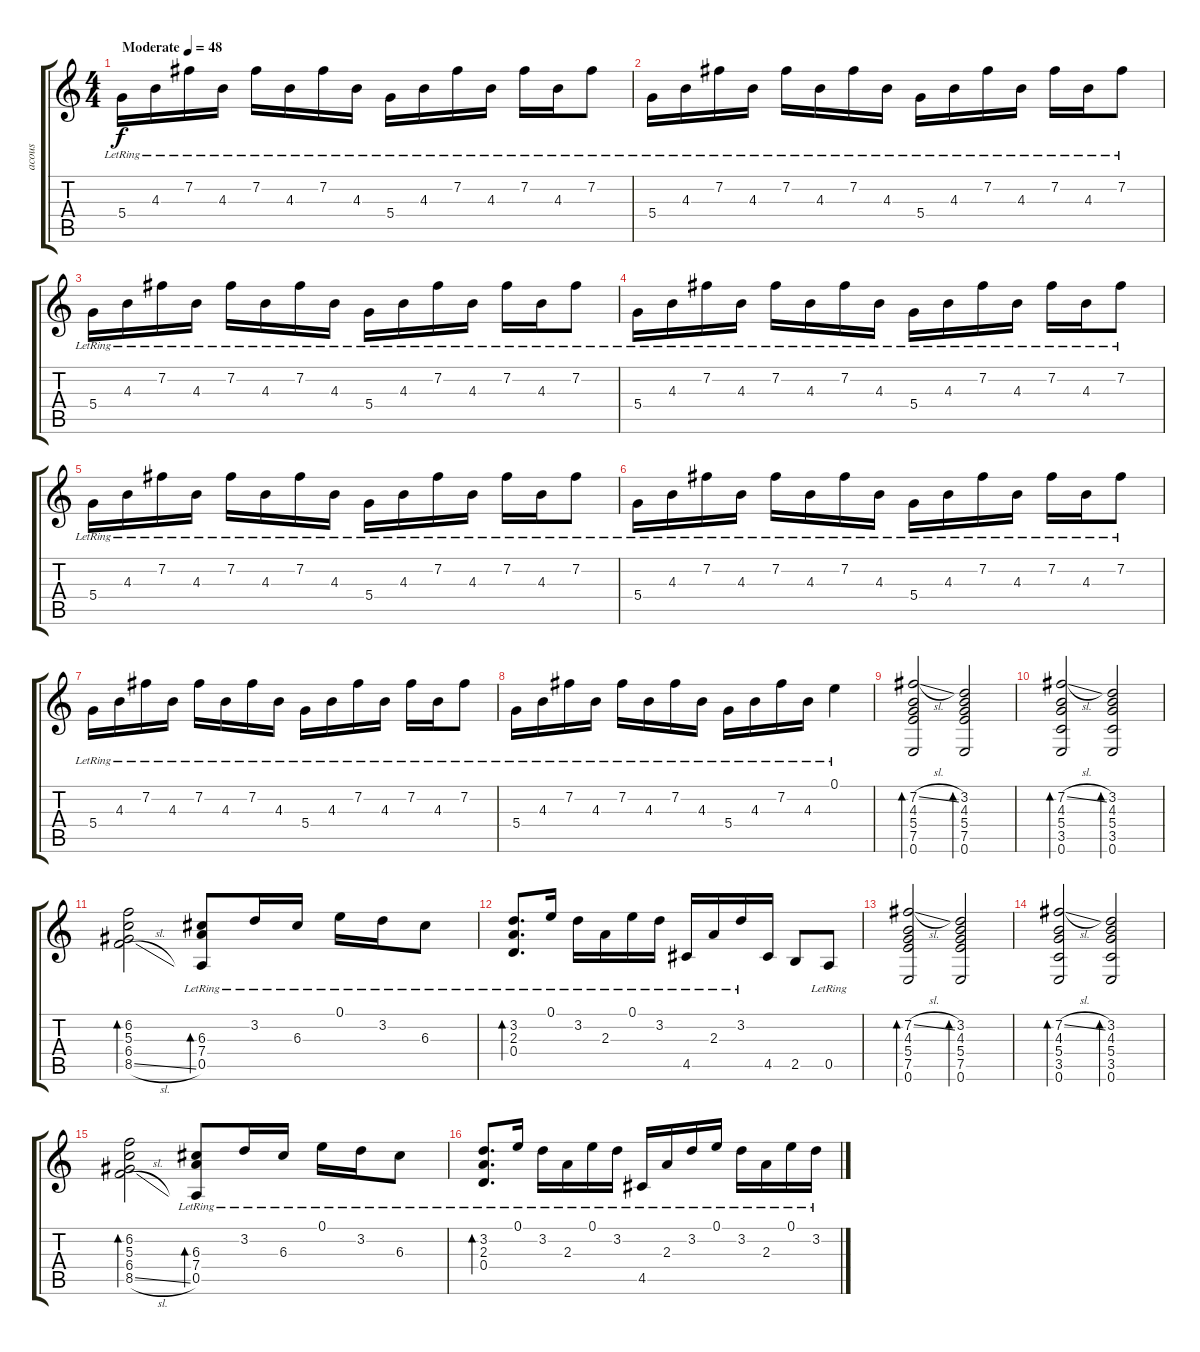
\track ("acous" "acous") {instrument acousticguitarnylon}
\staff {score tabs}
\tuning (E4 B3 G3 D3 A2 E2) {hide}
\ts (4 4)
\tempo (48 "Moderate")
\clef g2
\ks c
5.4{lr}.16{dy f instrument acousticguitarnylon} 4.3{lr}.16 7.2{lr}.16 4.3{lr}.16 7.2{lr}.16 4.3{lr}.16 7.2{lr}.16 4.3{lr}.16 5.4{lr}.16 4.3{lr}.16 7.2{lr}.16 4.3{lr}.16 7.2{lr}.16 4.3{lr}.16 7.2{lr}.8 |
5.4{lr}.16 4.3{lr}.16 7.2{lr}.16 4.3{lr}.16 7.2{lr}.16 4.3{lr}.16 7.2{lr}.16 4.3{lr}.16 5.4{lr}.16 4.3{lr}.16 7.2{lr}.16 4.3{lr}.16 7.2{lr}.16 4.3{lr}.16 7.2{lr}.8 |
5.4{lr}.16 4.3{lr}.16 7.2{lr}.16 4.3{lr}.16 7.2{lr}.16 4.3{lr}.16 7.2{lr}.16 4.3{lr}.16 5.4{lr}.16 4.3{lr}.16 7.2{lr}.16 4.3{lr}.16 7.2{lr}.16 4.3{lr}.16 7.2{lr}.8 |
5.4{lr}.16 4.3{lr}.16 7.2{lr}.16 4.3{lr}.16 7.2{lr}.16 4.3{lr}.16 7.2{lr}.16 4.3{lr}.16 5.4{lr}.16 4.3{lr}.16 7.2{lr}.16 4.3{lr}.16 7.2{lr}.16 4.3{lr}.16 7.2{lr}.8 |
5.4{lr}.16 4.3{lr}.16 7.2{lr}.16 4.3{lr}.16 7.2{lr}.16 4.3{lr}.16 7.2{lr}.16 4.3{lr}.16 5.4{lr}.16 4.3{lr}.16 7.2{lr}.16 4.3{lr}.16 7.2{lr}.16 4.3{lr}.16 7.2{lr}.8 |
5.4{lr}.16 4.3{lr}.16 7.2{lr}.16 4.3{lr}.16 7.2{lr}.16 4.3{lr}.16 7.2{lr}.16 4.3{lr}.16 5.4{lr}.16 4.3{lr}.16 7.2{lr}.16 4.3{lr}.16 7.2{lr}.16 4.3{lr}.16 7.2{lr}.8 |
5.4{lr}.16 4.3{lr}.16 7.2{lr}.16 4.3{lr}.16 7.2{lr}.16 4.3{lr}.16 7.2{lr}.16 4.3{lr}.16 5.4{lr}.16 4.3{lr}.16 7.2{lr}.16 4.3{lr}.16 7.2{lr}.16 4.3{lr}.16 7.2{lr}.8 |
5.4{lr}.16 4.3{lr}.16 7.2{lr}.16 4.3{lr}.16 7.2{lr}.16 4.3{lr}.16 7.2{lr}.16 4.3{lr}.16 5.4{lr}.16 4.3{lr}.16 7.2{lr}.16 4.3{lr}.16 0.1{lr}.4 |
(7.2{sl} 4.3 5.4 7.5 0.6).2{bd 120} (3.2 4.3 5.4 7.5 0.6).2{bd 120} |
(7.2{sl} 4.3 5.4 3.5 0.6).2{bd 120} (3.2 4.3 5.4 3.5 0.6).2{bd 120} |
(6.2 5.3 6.4 8.5{sl}).2{bd 120} (6.3{lr} 7.4{lr} 0.5{lr}).8{bd 120} 3.2{lr}.16 6.3{lr}.16 0.1{lr}.16 3.2{lr}.16 6.3{lr}.8 |
(3.2{lr} 2.3{lr} 0.4{lr}).8{d bd 120} 0.1{lr}.16 3.2{lr}.16 2.3{lr}.16 0.1{lr}.16 3.2{lr}.16 4.5{lr}.16 2.3{lr}.16 3.2{lr}.16 4.5.16 2.5.8 0.5{lr}.8 |
(7.2{sl} 4.3 5.4 7.5 0.6).2{bd 120} (3.2 4.3 5.4 7.5 0.6).2{bd 120} |
(7.2{sl} 4.3 5.4 3.5 0.6).2{bd 120} (3.2 4.3 5.4 3.5 0.6).2{bd 120} |
(6.2 5.3 6.4 8.5{sl}).2{bd 120} (6.3{lr} 7.4{lr} 0.5{lr}).8{bd 120} 3.2{lr}.16 6.3{lr}.16 0.1{lr}.16 3.2{lr}.16 6.3{lr}.8 |
(3.2{lr} 2.3{lr} 0.4{lr}).8{d bd 120} 0.1{lr}.16 3.2{lr}.16 2.3{lr}.16 0.1{lr}.16 3.2{lr}.16 4.5{lr}.16 2.3{lr}.16 3.2{lr}.16 0.1{lr}.16 3.2{lr}.16 2.3{lr}.16 0.1{lr}.16 3.2{lr}.16
